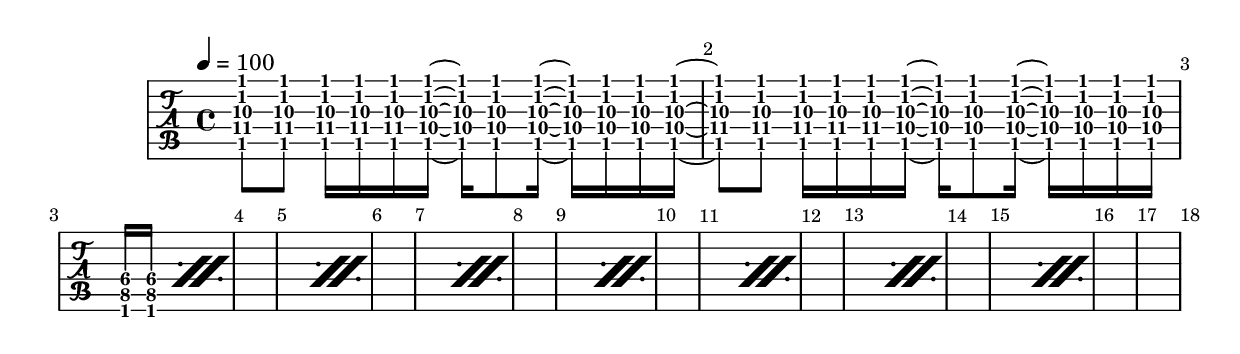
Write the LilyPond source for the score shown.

\version "2.20.0"
\include "macros.ly"
song_tempo = 100

ma = {
  \absolute  {
    \override Score.SpacingSpanner.shortest-duration-space = #4.0
    <ais,\5 cis'\4 f'\3 c'\2 f'\1>8
    <ais,\5 cis'\4 f'\3 c'\2 f'\1>8

    <ais,\5 cis'\4 f'\3 c'\2 f'\1>16
    <ais,\5 cis'\4 f'\3 c'\2 f'\1>16
    <ais,\5 cis'\4 f'\3 c'\2 f'\1>16
    <ais,\5 c'\4   f'\3 c'\2 f'\1>16~

    <ais,\5 c'\4 f'\3 c'\2 f'\1>16
    <ais,\5 c'\4 f'\3 c'\2 f'\1>8
    <ais,\5 c'\4 f'\3 c'\2 f'\1>16~

    <ais,\5 c'\4 f'\3 c'\2 f'\1>16
    <ais,\5 c'\4 f'\3 c'\2 f'\1>16
    <ais,\5 c'\4 f'\3 c'\2 f'\1>16
    <ais,\5 c'\4 f'\3 c'\2 f'\1>16~
    }
}

mb = {
  \absolute  {
    \override Score.SpacingSpanner.shortest-duration-space = #4.0
    <f,\6 f\5 gis\4>16
    }
    }

lead = {
    \ma | \ma | \mb | \mb
}

drumbar =  \drummode {  bd4 sn4  bd4 sn4 }

drumbars = {
\repeat unfold 8 { \drumbar | }
}


drumbarhh =  \drummode {
  sn8
  sn8
  sn8
  sn8
  sn8
  sn8
  sn8
  sn8
}

drumbarshh = {
  \repeat unfold 8 {  \drumbarhh }

}

cuatroTuning = #'(11 18 14 9)

\score {
    <<
    \new TabStaff {
          %\set TabStaff.stringTunings =  \stringTuning <e, a, d g b e'>

        \tempo 4 = \song_tempo
        \tabFullNotation
        \override Score.BarNumber.break-visibility = ##(#t #t #t)
       \repeat percent 8 {\lead}
    }

    >>

   % \layout {}
}


\score {
        \unfoldRepeats {
        <<
            \new DrumStaff
                \tempo 4 = \song_tempo
                <<
                    \new DrumVoice {  \drumbarshh }
                    \new DrumVoice {  \drumbars }
                >>

            \new Staff {
                  \repeat unfold 8 {\lead}
                  \set Staff.midiMinimumVolume = #0.9
                  \set Staff.midiMaximumVolume = #0.9
                  \set Staff.midiInstrument = "electric guitar (clean)"
            }
        >>
        }
       \midi {
            \tempo 4 = \song_tempo
    }
}
